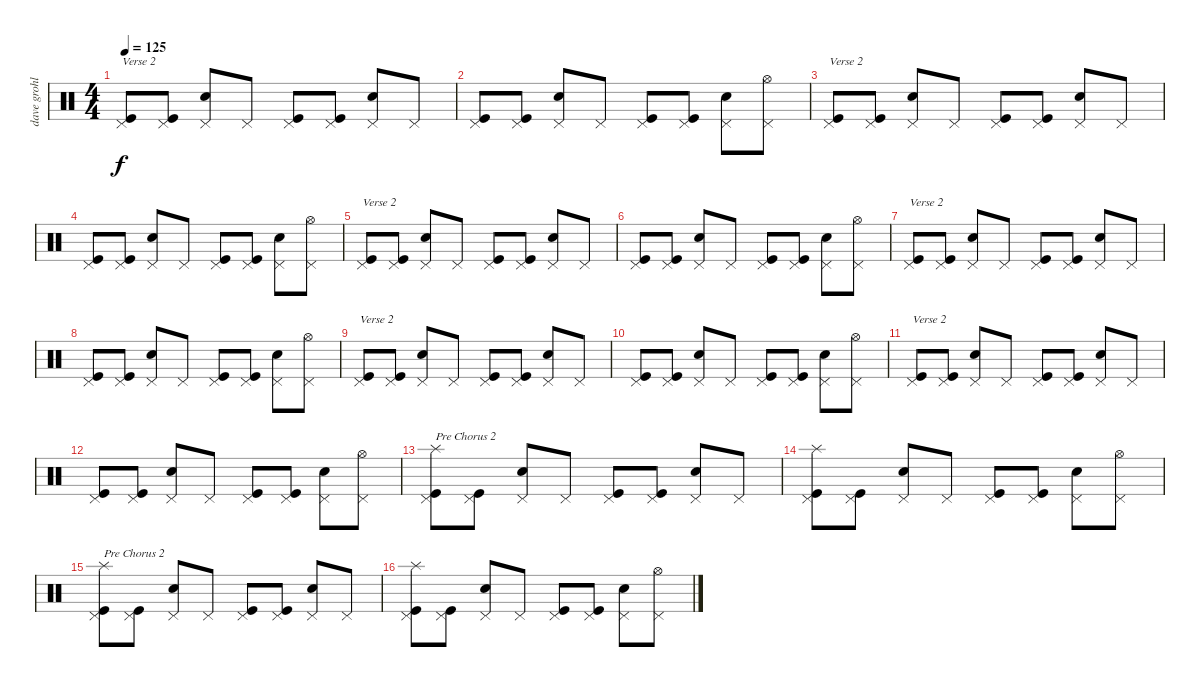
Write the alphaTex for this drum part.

\track ("dave grohl" "dave grohl") {instrument percussion}
\staff {score}
\articulation defaults
\ts (4 4)
\tempo 125
\clef neutral
\ks c
("Pedal Hi-Hat (hit)" "Kick (hit)").8{txt "Verse 2" dy f} ("Pedal Hi-Hat (hit)" "Kick (hit)").8 ("Pedal Hi-Hat (hit)" "Snare (hit) 2").8 "Pedal Hi-Hat (hit)".8 ("Pedal Hi-Hat (hit)" "Kick (hit)").8 ("Pedal Hi-Hat (hit)" "Kick (hit)").8 ("Pedal Hi-Hat (hit)" "Snare (hit) 2").8 "Pedal Hi-Hat (hit)".8 |
("Pedal Hi-Hat (hit)" "Kick (hit)").8 ("Pedal Hi-Hat (hit)" "Kick (hit)").8 ("Pedal Hi-Hat (hit)" "Snare (hit) 2").8 "Pedal Hi-Hat (hit)".8 ("Pedal Hi-Hat (hit)" "Kick (hit)").8 ("Pedal Hi-Hat (hit)" "Kick (hit)").8 ("Pedal Hi-Hat (hit)" "Snare (hit) 2").8 ("Pedal Hi-Hat (hit)" "Hi-Hat (open)").8 |
("Pedal Hi-Hat (hit)" "Kick (hit)").8{txt "Verse 2"} ("Pedal Hi-Hat (hit)" "Kick (hit)").8 ("Pedal Hi-Hat (hit)" "Snare (hit) 2").8 "Pedal Hi-Hat (hit)".8 ("Pedal Hi-Hat (hit)" "Kick (hit)").8 ("Pedal Hi-Hat (hit)" "Kick (hit)").8 ("Pedal Hi-Hat (hit)" "Snare (hit) 2").8 "Pedal Hi-Hat (hit)".8 |
("Pedal Hi-Hat (hit)" "Kick (hit)").8 ("Pedal Hi-Hat (hit)" "Kick (hit)").8 ("Pedal Hi-Hat (hit)" "Snare (hit) 2").8 "Pedal Hi-Hat (hit)".8 ("Pedal Hi-Hat (hit)" "Kick (hit)").8 ("Pedal Hi-Hat (hit)" "Kick (hit)").8 ("Pedal Hi-Hat (hit)" "Snare (hit) 2").8 ("Pedal Hi-Hat (hit)" "Hi-Hat (open)").8 |
("Pedal Hi-Hat (hit)" "Kick (hit)").8{txt "Verse 2"} ("Pedal Hi-Hat (hit)" "Kick (hit)").8 ("Pedal Hi-Hat (hit)" "Snare (hit) 2").8 "Pedal Hi-Hat (hit)".8 ("Pedal Hi-Hat (hit)" "Kick (hit)").8 ("Pedal Hi-Hat (hit)" "Kick (hit)").8 ("Pedal Hi-Hat (hit)" "Snare (hit) 2").8 "Pedal Hi-Hat (hit)".8 |
("Pedal Hi-Hat (hit)" "Kick (hit)").8 ("Pedal Hi-Hat (hit)" "Kick (hit)").8 ("Pedal Hi-Hat (hit)" "Snare (hit) 2").8 "Pedal Hi-Hat (hit)".8 ("Pedal Hi-Hat (hit)" "Kick (hit)").8 ("Pedal Hi-Hat (hit)" "Kick (hit)").8 ("Pedal Hi-Hat (hit)" "Snare (hit) 2").8 ("Pedal Hi-Hat (hit)" "Hi-Hat (open)").8 |
("Pedal Hi-Hat (hit)" "Kick (hit)").8{txt "Verse 2"} ("Pedal Hi-Hat (hit)" "Kick (hit)").8 ("Pedal Hi-Hat (hit)" "Snare (hit) 2").8 "Pedal Hi-Hat (hit)".8 ("Pedal Hi-Hat (hit)" "Kick (hit)").8 ("Pedal Hi-Hat (hit)" "Kick (hit)").8 ("Pedal Hi-Hat (hit)" "Snare (hit) 2").8 "Pedal Hi-Hat (hit)".8 |
("Pedal Hi-Hat (hit)" "Kick (hit)").8 ("Pedal Hi-Hat (hit)" "Kick (hit)").8 ("Pedal Hi-Hat (hit)" "Snare (hit) 2").8 "Pedal Hi-Hat (hit)".8 ("Pedal Hi-Hat (hit)" "Kick (hit)").8 ("Pedal Hi-Hat (hit)" "Kick (hit)").8 ("Pedal Hi-Hat (hit)" "Snare (hit) 2").8 ("Pedal Hi-Hat (hit)" "Hi-Hat (open)").8 |
("Pedal Hi-Hat (hit)" "Kick (hit)").8{txt "Verse 2"} ("Pedal Hi-Hat (hit)" "Kick (hit)").8 ("Pedal Hi-Hat (hit)" "Snare (hit) 2").8 "Pedal Hi-Hat (hit)".8 ("Pedal Hi-Hat (hit)" "Kick (hit)").8 ("Pedal Hi-Hat (hit)" "Kick (hit)").8 ("Pedal Hi-Hat (hit)" "Snare (hit) 2").8 "Pedal Hi-Hat (hit)".8 |
("Pedal Hi-Hat (hit)" "Kick (hit)").8 ("Pedal Hi-Hat (hit)" "Kick (hit)").8 ("Pedal Hi-Hat (hit)" "Snare (hit) 2").8 "Pedal Hi-Hat (hit)".8 ("Pedal Hi-Hat (hit)" "Kick (hit)").8 ("Pedal Hi-Hat (hit)" "Kick (hit)").8 ("Pedal Hi-Hat (hit)" "Snare (hit) 2").8 ("Pedal Hi-Hat (hit)" "Hi-Hat (open)").8 |
("Pedal Hi-Hat (hit)" "Kick (hit)").8{txt "Verse 2"} ("Pedal Hi-Hat (hit)" "Kick (hit)").8 ("Pedal Hi-Hat (hit)" "Snare (hit) 2").8 "Pedal Hi-Hat (hit)".8 ("Pedal Hi-Hat (hit)" "Kick (hit)").8 ("Pedal Hi-Hat (hit)" "Kick (hit)").8 ("Pedal Hi-Hat (hit)" "Snare (hit) 2").8 "Pedal Hi-Hat (hit)".8 |
("Pedal Hi-Hat (hit)" "Kick (hit)").8 ("Pedal Hi-Hat (hit)" "Kick (hit)").8 ("Pedal Hi-Hat (hit)" "Snare (hit) 2").8 "Pedal Hi-Hat (hit)".8 ("Pedal Hi-Hat (hit)" "Kick (hit)").8 ("Pedal Hi-Hat (hit)" "Kick (hit)").8 ("Pedal Hi-Hat (hit)" "Snare (hit) 2").8 ("Pedal Hi-Hat (hit)" "Hi-Hat (open)").8 |
("Splash (hit)" "Pedal Hi-Hat (hit)" "Kick (hit)").8{txt "Pre Chorus 2"} ("Pedal Hi-Hat (hit)" "Kick (hit)").8 ("Pedal Hi-Hat (hit)" "Snare (hit) 2").8 "Pedal Hi-Hat (hit)".8 ("Pedal Hi-Hat (hit)" "Kick (hit)").8 ("Pedal Hi-Hat (hit)" "Kick (hit)").8 ("Pedal Hi-Hat (hit)" "Snare (hit) 2").8 "Pedal Hi-Hat (hit)".8 |
("Splash (hit)" "Pedal Hi-Hat (hit)" "Kick (hit)").8 ("Pedal Hi-Hat (hit)" "Kick (hit)").8 ("Pedal Hi-Hat (hit)" "Snare (hit) 2").8 "Pedal Hi-Hat (hit)".8 ("Pedal Hi-Hat (hit)" "Kick (hit)").8 ("Pedal Hi-Hat (hit)" "Kick (hit)").8 ("Pedal Hi-Hat (hit)" "Snare (hit) 2").8 ("Pedal Hi-Hat (hit)" "Hi-Hat (open)").8 |
("Splash (hit)" "Pedal Hi-Hat (hit)" "Kick (hit)").8{txt "Pre Chorus 2"} ("Pedal Hi-Hat (hit)" "Kick (hit)").8 ("Pedal Hi-Hat (hit)" "Snare (hit) 2").8 "Pedal Hi-Hat (hit)".8 ("Pedal Hi-Hat (hit)" "Kick (hit)").8 ("Pedal Hi-Hat (hit)" "Kick (hit)").8 ("Pedal Hi-Hat (hit)" "Snare (hit) 2").8 "Pedal Hi-Hat (hit)".8 |
("Splash (hit)" "Pedal Hi-Hat (hit)" "Kick (hit)").8 ("Pedal Hi-Hat (hit)" "Kick (hit)").8 ("Pedal Hi-Hat (hit)" "Snare (hit) 2").8 "Pedal Hi-Hat (hit)".8 ("Pedal Hi-Hat (hit)" "Kick (hit)").8 ("Pedal Hi-Hat (hit)" "Kick (hit)").8 ("Pedal Hi-Hat (hit)" "Snare (hit) 2").8 ("Pedal Hi-Hat (hit)" "Hi-Hat (open)").8
